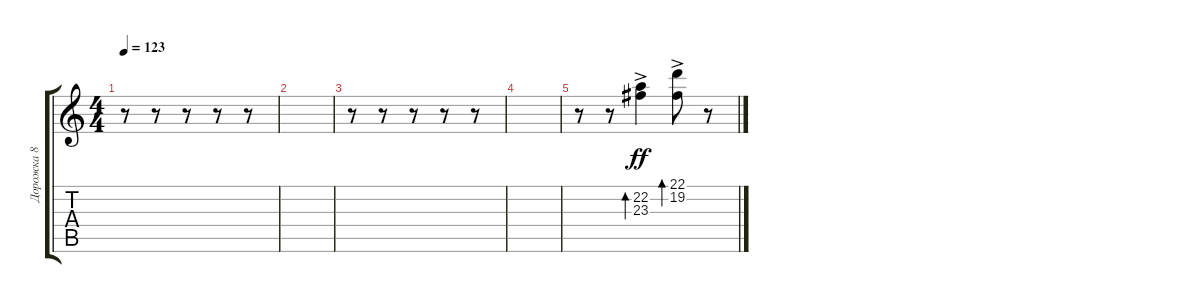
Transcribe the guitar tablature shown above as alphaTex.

\track ("Дорожка 8" "Дорожка 8") {instrument orchestralharp}
\staff {score tabs}
\tuning (E4 B3 G3 D3 A2 E2) {hide}
\ts (4 4)
\tempo 123
\clef g2
\ks c
r.8{dy ff} r.8 r.8 r.8 r.8 |
|
r.8 r.8 r.8 r.8 r.8 |
|
r.8 r.8 (22.2{ac} 23.3).4{bd 60} (22.1{ac} 19.2).8{bd 60} r.8
